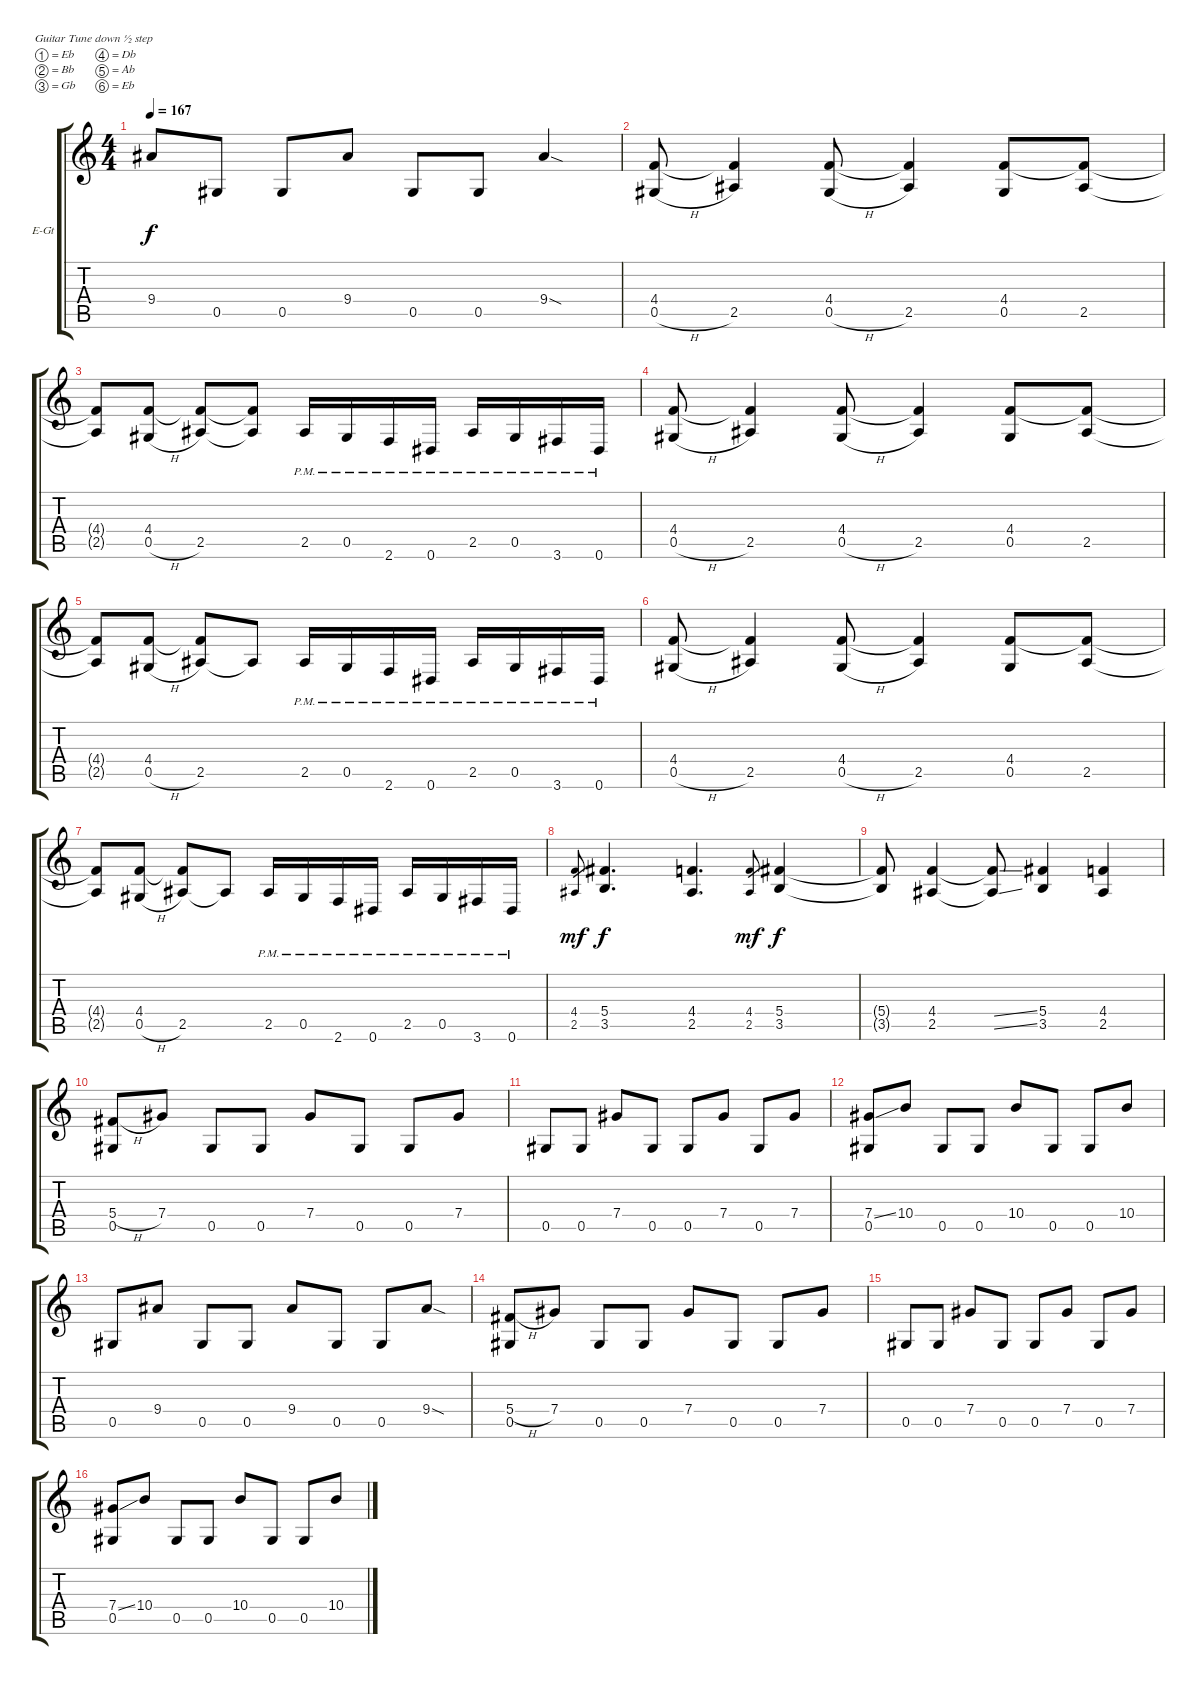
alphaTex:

\bracketExtendMode groupsimilarinstruments
\firstSystemTrackNameOrientation horizontal
\otherSystemsTrackNameOrientation horizontal
\track ("Guitar 1" "E-Gt") {instrument distortionguitar}
\staff {score tabs}
\tuning (Eb4 Bb3 Gb3 Db3 Ab2 Eb2)
\ts (4 4)
\tempo 167
\clef g2
\ks c
9.4.8{dy f} 0.5.8 0.5.8 9.4.8 0.5.8 0.5.8 9.4{sod}.4 |
(4.4 0.5{h}).8 (4.4{t} 2.5).4 (4.4 0.5{h}).8 (4.4{t} 2.5).4 (4.4 0.5).8 (4.4{t} 2.5).8 |
(4.4{t} 2.5{t}).8 (4.4 0.5{h}).8 (4.4{t} 2.5).8 (4.4{t} 2.5{t}).8 2.5{pm}.16 0.5{pm}.16 2.6{pm}.16 0.6{pm}.16 2.5{pm}.16 0.5{pm}.16 3.6{pm}.16 0.6{pm}.16 |
(4.4 0.5{h}).8 (4.4{t} 2.5).4 (4.4 0.5{h}).8 (4.4{t} 2.5).4 (4.4 0.5).8 (4.4{t} 2.5).8 |
(4.4{t} 2.5{t}).8 (4.4 0.5{h}).8 (4.4{t} 2.5).8 2.5{t}.8 2.5{pm}.16 0.5{pm}.16 2.6{pm}.16 0.6{pm}.16 2.5{pm}.16 0.5{pm}.16 3.6{pm}.16 0.6{pm}.16 |
(4.4 0.5{h}).8 (4.4{t} 2.5).4 (4.4 0.5{h}).8 (4.4{t} 2.5).4 (4.4 0.5).8 (4.4{t} 2.5).8 |
(4.4{t} 2.5{t}).8 (4.4 0.5{h}).8 (4.4{t} 2.5).8 2.5{t}.8 2.5{pm}.16 0.5{pm}.16 2.6{pm}.16 0.6{pm}.16 2.5{pm}.16 0.5{pm}.16 3.6{pm}.16 0.6{pm}.16 |
(4.4 2.5).8{gr dy mf} (5.4 3.5).4{d dy f} (4.4 2.5).4{d} (4.4 2.5).8{gr dy mf} (5.4 3.5).4{dy f} |
(5.4{t} 3.5{t}).8 (4.4 2.5).4 (4.4{ss t} 2.5{ss t}).8 (5.4 3.5).4 (4.4 2.5).4 |
(5.4{h} 0.5).8 7.4.8 0.5.8 0.5.8 7.4.8 0.5.8 0.5.8 7.4.8 |
0.5.8 0.5.8 7.4.8 0.5.8 0.5.8 7.4.8 0.5.8 7.4.8 |
(7.4{ss} 0.5).8 10.4.8 0.5.8 0.5.8 10.4.8 0.5.8 0.5.8 10.4.8 |
0.5.8 9.4.8 0.5.8 0.5.8 9.4.8 0.5.8 0.5.8 9.4{sod}.8 |
(5.4{h} 0.5).8 7.4.8 0.5.8 0.5.8 7.4.8 0.5.8 0.5.8 7.4.8 |
0.5.8 0.5.8 7.4.8 0.5.8 0.5.8 7.4.8 0.5.8 7.4.8 |
(7.4{ss} 0.5).8 10.4.8 0.5.8 0.5.8 10.4.8 0.5.8 0.5.8 10.4.8
